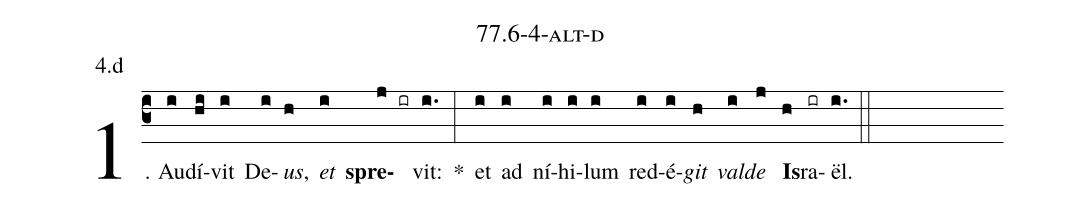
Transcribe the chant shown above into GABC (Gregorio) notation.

name: 77.6-4-alt-d;
annotation: 4.d;
%%
(c3)1. Au(i)dí(hi)vit(i) De(i)<i>us</i>,(h) <i>et</i>(i) <b>spre</b>(j ir)vit:(i.) *(:) et(i) ad(i) ní(i)hi(i)lum(i) red(i)é(i)<i>git</i>(h) <i>val</i>(i)<i>de</i>(j) <b>Is</b>(h)ra(ir)ël.(i.) (::)


%E(i) u(h) o(i) u(j) a(h) e.(i.) (::)
